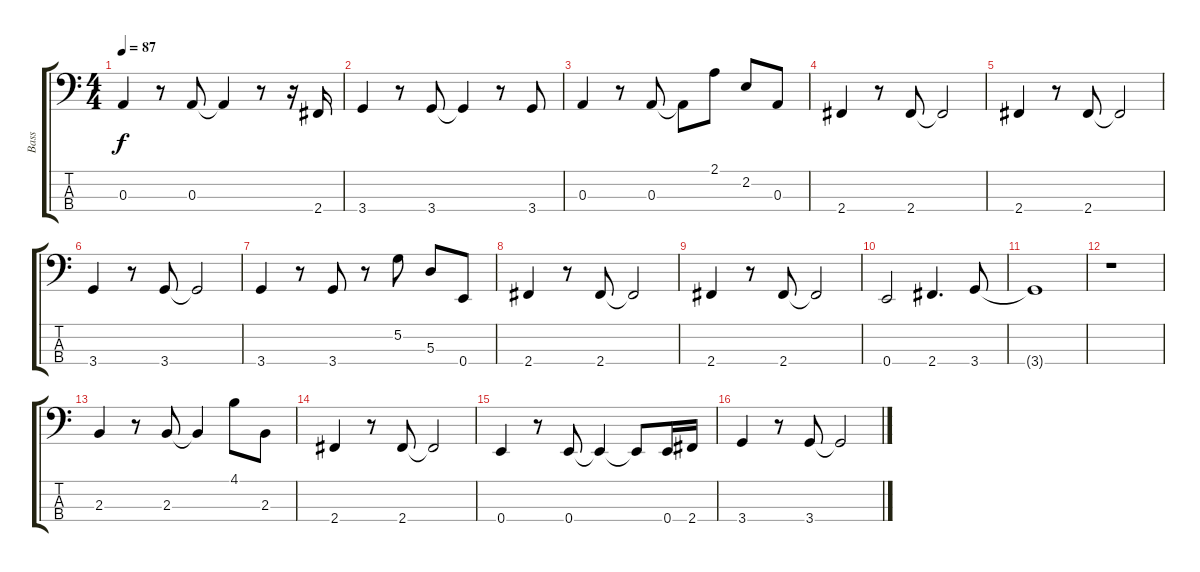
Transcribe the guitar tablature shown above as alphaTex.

\track ("Bass" "Bass") {instrument electricbassfinger}
\staff {score tabs}
\tuning (G2 D2 A1 E1) {hide}
\ts (4 4)
\tempo 87
\clef f4
\ks c
0.3.4{dy f} r.8 0.3.8 0.3{t}.4 r.8 r.16 2.4.16 |
3.4.4 r.8 3.4.8 3.4{t}.4 r.8 3.4.8 |
0.3.4 r.8 0.3.8 0.3{t}.8 2.1.8 2.2.8 0.3.8 |
2.4.4 r.8 2.4.8 2.4{t}.2 |
2.4.4 r.8 2.4.8 2.4{t}.2 |
3.4.4 r.8 3.4.8 3.4{t}.2 |
3.4.4 r.8 3.4.8 r.8 5.2.8 5.3.8 0.4.8 |
2.4.4 r.8 2.4.8 2.4{t}.2 |
2.4.4 r.8 2.4.8 2.4{t}.2 |
0.4.2 2.4.4{d} 3.4.8 |
3.4{t}.1 |
r.1 |
2.3.4 r.8 2.3.8 2.3{t}.4 4.1.8 2.3.8 |
2.4.4 r.8 2.4.8 2.4{t}.2 |
0.4.4 r.8 0.4.8 0.4{t}.4 0.4{t}.8 0.4.16 2.4.16 |
3.4.4 r.8 3.4.8 3.4{t}.2
